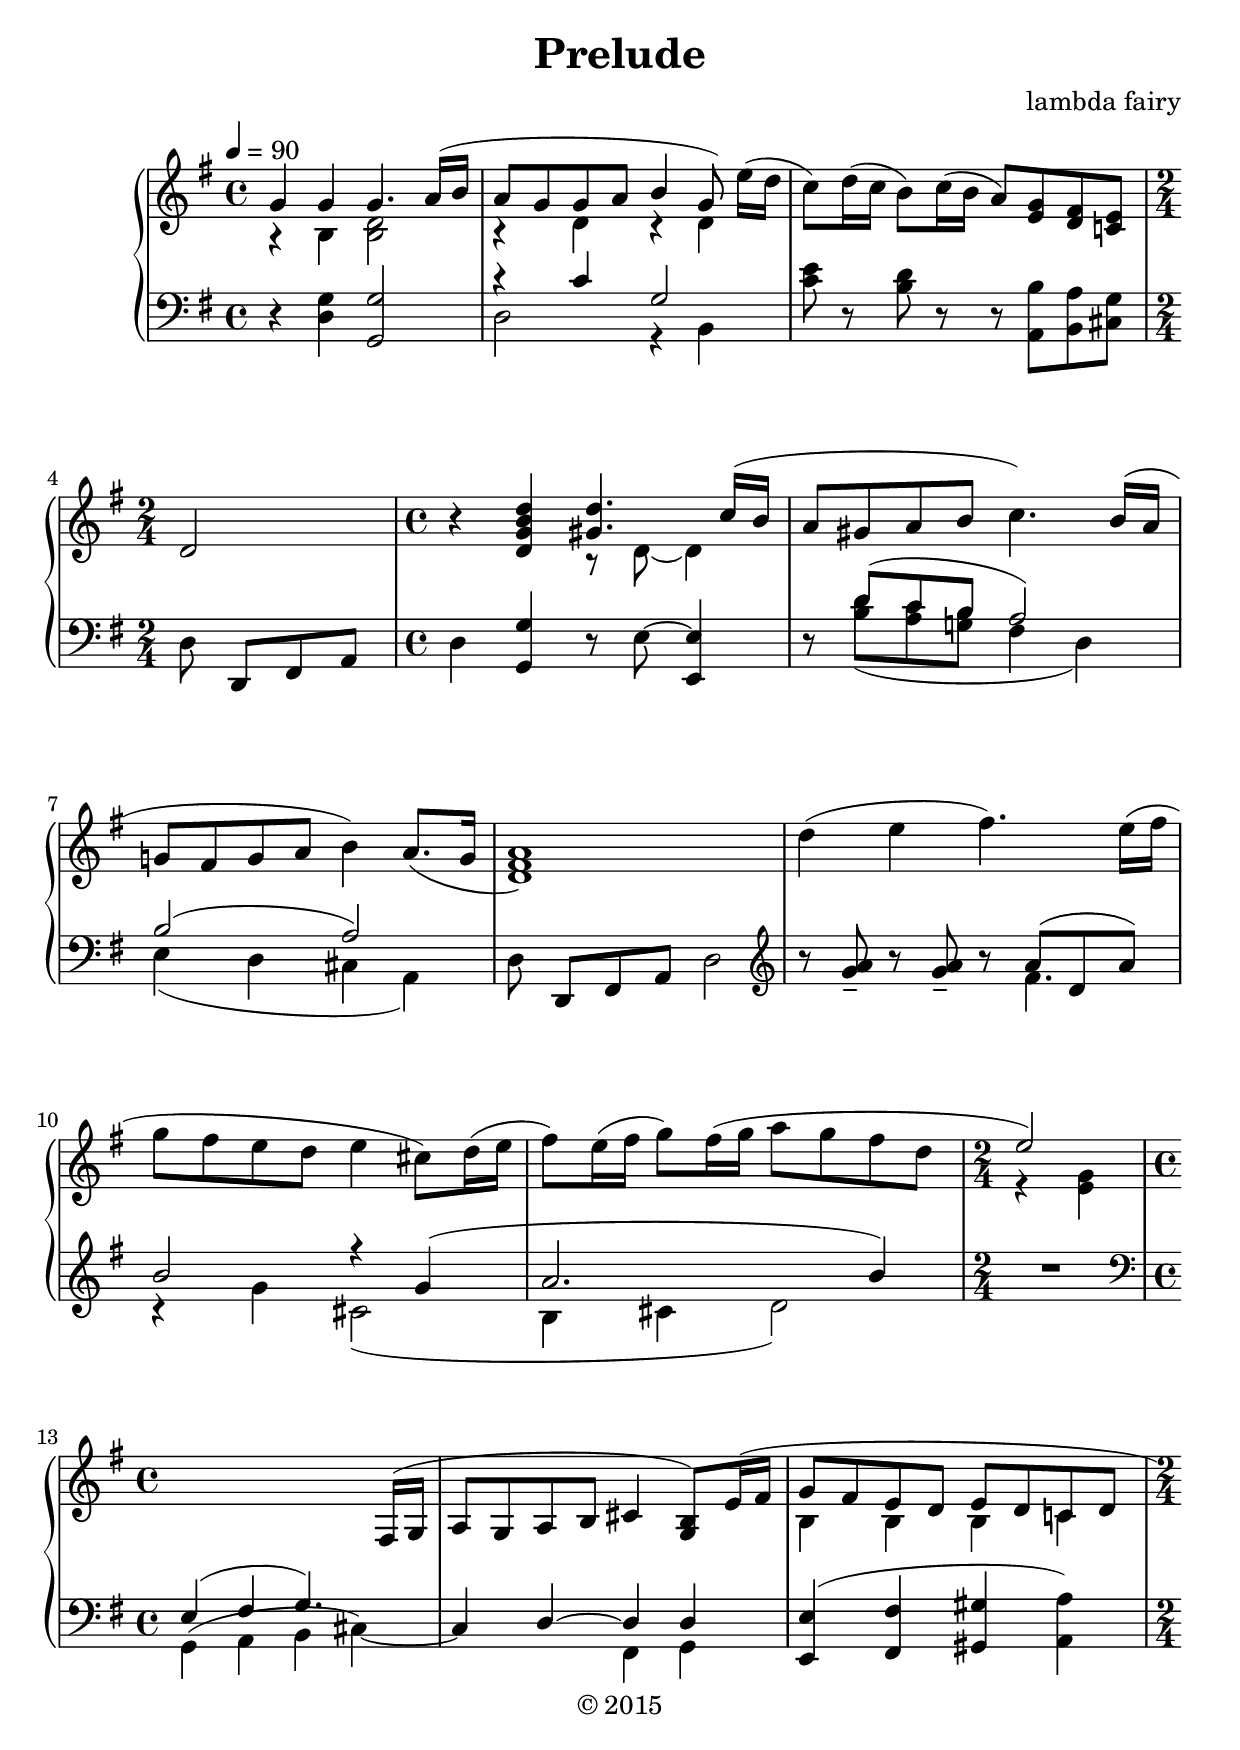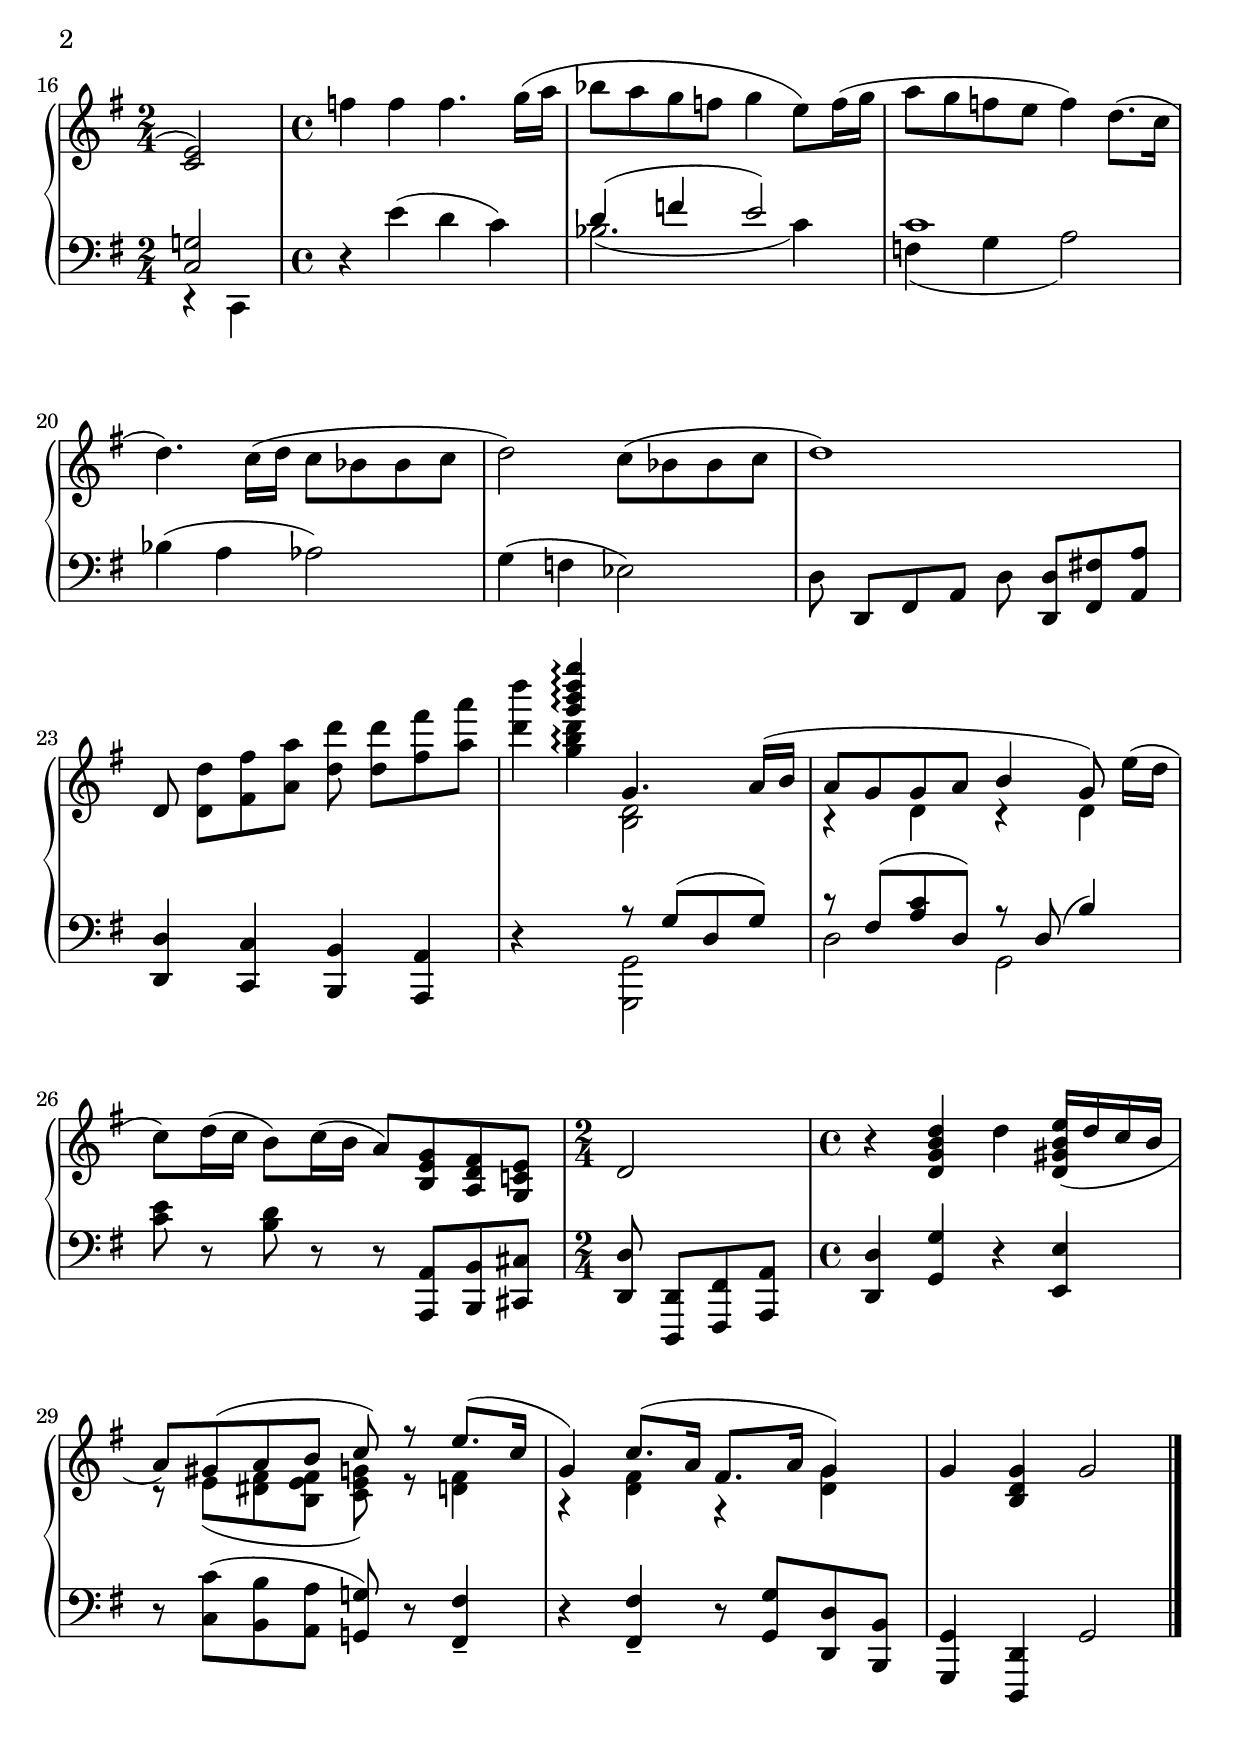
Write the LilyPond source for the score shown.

\version "2.18.2"

\include "articulate.ly"
\include "shared.ily"

#(set-global-staff-size 23)

\header {
    title = "Prelude"
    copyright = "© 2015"
    }

A = {
    \clef treble
    \key g \major
    \set Staff.midiInstrument = #"acoustic grand"
    \tempo 4 = 90

    \time 4/4

    \relative g' {
        << {
            | g4 g g4. a16( b
            | a8 g g a b4 g8) \stemNeutral e'16[( d]
            | c8) d16( c b8) c16( b a8) <e g> <d fs> <c! e>
            }
        \\ {
            | r4 b <b d>2
            | r4 d r d
            }>>
        \time 2/4
        | d2
        \time 4/4
        | r4 <d g b d>
        << {
            <gs d'>4. c16( b
            \stemNeutral \slurNeutral
            | a8 gs a b c4.) b16( a
            | g8 fs g a b4) a8.( g16
            | <d fs a>1)
            }
        \\ {
            r8 d ~ d4
            } >>
        }

    \relative d'' {
        << {
            \stemNeutral \slurNeutral
            | d4( e fs4.) e16( fs
            | g8 fs e d e4 cs8) d16( e
            | fs8) e16( fs g8) fs16( g a8 g fs d
            \time 2/4
            \stemUp
            | e2)
            }
        \\ {
            | s1*3
            | r4 <e, g>
            } >>
        \time 4/4
        }

    \relative d {
        << {
            \change Staff = "B" \stemUp
            | e4( fs g4.) \change Staff = "A" \stemNeutral fs16( g
            | a8 g a b cs4 <g b>8) e'16( fs
            | g8 fs e d e d c d
            \time 2/4
            | <c e>2)
            \time 4/4
            }
        \\ {
            | s1*2
            | b4 b b c
            | s2
            } >>
        }

    \relative f'' {
        | f4 f f4. g16( a
        | bf8 a g f g4 e8) f16( g
        | a8 g f e f4) d8.( c16
        | d4.) c16( d c8 bf bf c
        | d2) c8( bf bf c
        | d1)
        | d,8 <d d'>[ <fs fs'> <a a'>] <d d'> <d d'>[ <fs fs'> <a a'>]
        }

    \relative g' {
        | <d'' d'>4 \stemUp <g b d g>\arpeggio \stemNeutral
        << { g,,4. a16( b
            | a8 g g a b4 g8) \stemNeutral \slurNeutral e'16([ d]
            | c8) d16( c b8) c16( b a8) <b, e g> <a d fs> <g c! e>
            \time 2/4
            | d'2
            \time 4/4
            }
        \\ {
            <b d>2
            | r4 d r d
            } >>
        | r4
        << {
            \stemNeutral \slurNeutral
            <d g b d> d' <d, gs b e>16( d' c b
            \stemUp \slurUp
            | a8) gs( a b c) r e8.( c16
            | g4) c8.( a16 fs8. a16 g4)
            }
        \\ {
            s2.
            | r8 e( <ds fs> <b e fs> <c e g>) r <d fs>4
            | r <d fs> r <d g>
            } >>
        | g4 <b, d g> g'2
        }

    \bar "|."
    }

B = {
    \clef bass
    \key g \major
    \set Staff.midiInstrument = #"acoustic grand"

    \relative g {
        | r4 <d g> <g, g'>2
        << {
            | r4 c' g2
            }
        \\ {
            | d2 r4 b
            } >>
        | <c' e>8 r <b d> r r <a, b'> <b a'> <cs g'>
        | d d,[ fs a]
        | d4 <g, g'> r8 e' ~ <e, e'>4
        | r8 << { d''8( c b a2) } \\ { <b d>8( <a c> <g b> fs4 d) } >>
        | << { b'2( a) } \\ { e4( d cs a) } >>
        | d8 d,[ fs a] d2
        }

    \clef treble
    \relative d' {
        | r8 <g a>-- r <g a>-- r << { a( d, a') } \\ fs4. >>
        << {
            | b2 r4 g(
            | a2. b4)
            }
        \\ {
            | r4 g cs,2(
            | b4 cs d2)
            } >>
        | R2
        }

    \clef bass
    \relative d, {
        \stemDown
        | g4( a b cs) ~
        \stemNeutral
        | cs << { d ~ d d } \\ { s fs, g } >>
        | <e e'>( <fs fs'> <gs gs'> <a a'>)
        | << <c g'>2 \\ { r4 c, } >>
        }

    \relative f' {
        | r4 e( d c)
        << {
            | d( f e2)
            | c1
            }
        \\ {
            | bf2.( c4)
            | f,4( g a2)
            } >>
        | bf4( a af2)
        | g4( f ef2)
        | d8 d,[ fs a] d <d, d'>[ <fs fs'> <a a'>]
        | <d, d'>4 <c c'> <b b'> <a a'>
        }

    \relative g {
        | r \change Staff = "A" <g'' b d>\arpeggio
        \change Staff = "B" << { r8 g,,( d g) } \\ <g,, g'>2 >>
        | << { r8 fs''( <a c> d,) r d( b'4) } \\ { d,2 g, } >>
        | <c' e>8 r <b d> r r <a,, a'> <b b'> <cs cs'>
        | <d d'> <d, d'>[ <fs fs'> <a a'>]
        | <d d'>4 <g g'> r <e e'>
        | r8 <c' c'>( <b b'> <a a'> <g g'>) r <fs fs'>4--
        | r <fs fs'>-- r8 <g g'> <d d'> <b b'>
        | <g g'>4 <d d'> g'2
        }
    }

stuff = <<
    \new PianoStaff <<
        #(set-accidental-style 'piano)
        \new Staff = "A" { \A }
        \new Staff = "B" { \B }
        >>
    >>

\score {
    \stuff
    \layout { }
    }

\score {
    \articulate \stuff
    \midi { }
    }
